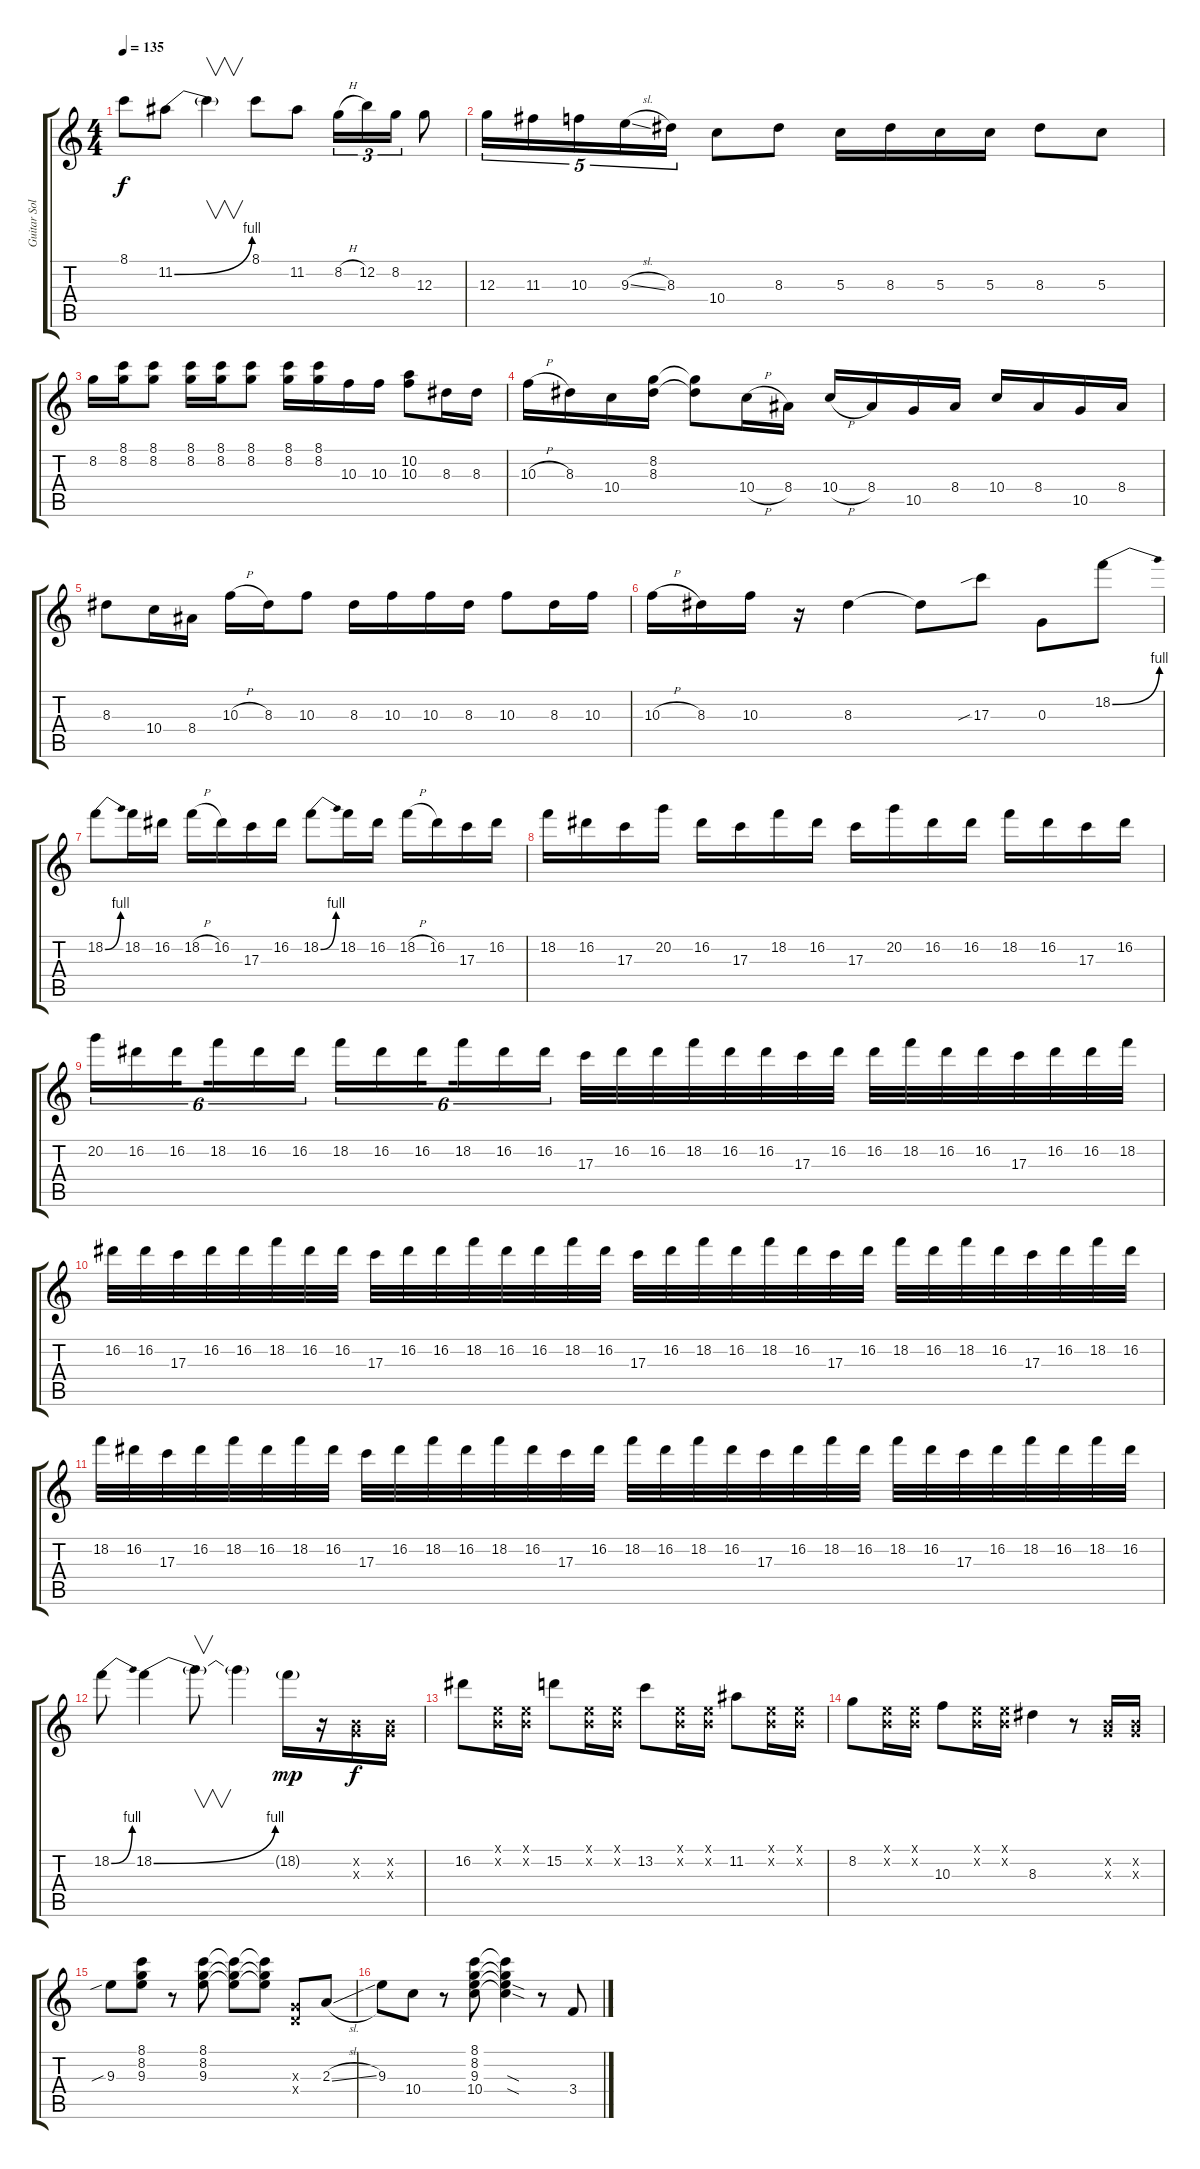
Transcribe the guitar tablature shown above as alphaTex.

\track ("Guitar Solo" "Guitar Sol") {instrument overdrivenguitar}
\staff {score tabs}
\tuning (E4 B3 G3 D3 A2 E2) {hide}
\ts (4 4)
\tempo 135
\clef g2
\ks c
8.1.8{dy f} 11.2{be (bend 0 0 60 4)}.8 11.2{t}.4{v} 8.1.8 11.2.8 8.2{h}.16{tu (3 2)} 12.2.16{tu (3 2)} 8.2.16{tu (3 2)} 12.3.8 |
12.3.16{tu (5 4)} 11.3.16{tu (5 4)} 10.3.16{tu (5 4)} 9.3{sl}.16{tu (5 4)} 8.3.16{tu (5 4)} 10.4.8 8.3.8 5.3.16 8.3.16 5.3.16 5.3.16 8.3.8 5.3.8 |
8.2.16 (8.1 8.2).16 (8.1 8.2).8 (8.1 8.2).16 (8.1 8.2).16 (8.1 8.2).8 (8.1 8.2).16 (8.1 8.2).16 10.3.16 10.3.16 (10.2 10.3).8 8.3.16 8.3.16 |
10.3{h}.16 8.3.16 10.4.16 (8.2 8.3).16 (8.2{t} 8.3{t}).8 10.4{h}.16 8.4.16 10.4{h}.16 8.4.16 10.5.16 8.4.16 10.4.16 8.4.16 10.5.16 8.4.16 |
8.3.8 10.4.16 8.4.16 10.3{h}.16 8.3.16 10.3.8 8.3.16 10.3.16 10.3.16 8.3.16 10.3.8 8.3.16 10.3.16 |
10.3{h}.16 8.3.16 10.3.16 r.16 8.3.4 8.3{t}.8 17.3{sib}.8 0.3.8 18.2{be (bend 0 0 60 4)}.8 |
18.2{be (bend 0 0 60 4)}.8 18.2.16 16.2.16 18.2{h}.16 16.2.16 17.3.16 16.2.16 18.2{be (bend 0 0 60 4)}.8 18.2.16 16.2.16 18.2{h}.16 16.2.16 17.3.16 16.2.16 |
18.2.16 16.2.16 17.3.16 20.2.16 16.2.16 17.3.16 18.2.16 16.2.16 17.3.16 20.2.16 16.2.16 16.2.16 18.2.16 16.2.16 17.3.16 16.2.16 |
20.2.16{tu (6 4)} 16.2.16{tu (6 4)} 16.2.16{tu (6 4) beam splitsecondary} 18.2.16{tu (6 4)} 16.2.16{tu (6 4)} 16.2.16{tu (6 4)} 18.2.16{tu (6 4)} 16.2.16{tu (6 4)} 16.2.16{tu (6 4) beam splitsecondary} 18.2.16{tu (6 4)} 16.2.16{tu (6 4)} 16.2.16{tu (6 4)} 17.3.32 16.2.32 16.2.32 18.2.32 16.2.32 16.2.32 17.3.32 16.2.32 16.2.32 18.2.32 16.2.32 16.2.32 17.3.32 16.2.32 16.2.32 18.2.32 |
16.2.32 16.2.32 17.3.32 16.2.32 16.2.32 18.2.32 16.2.32 16.2.32 17.3.32 16.2.32 16.2.32 18.2.32 16.2.32 16.2.32 18.2.32 16.2.32 17.3.32 16.2.32 18.2.32 16.2.32 18.2.32 16.2.32 17.3.32 16.2.32 18.2.32 16.2.32 18.2.32 16.2.32 17.3.32 16.2.32 18.2.32 16.2.32 |
18.2.32 16.2.32 17.3.32 16.2.32 18.2.32 16.2.32 18.2.32 16.2.32 17.3.32 16.2.32 18.2.32 16.2.32 18.2.32 16.2.32 17.3.32 16.2.32 18.2.32 16.2.32 18.2.32 16.2.32 17.3.32 16.2.32 18.2.32 16.2.32 18.2.32 16.2.32 17.3.32 16.2.32 18.2.32 16.2.32 18.2.32 16.2.32 |
18.2{be (bend 0 0 60 4)}.8 18.2{be (bend 0 0 60 4)}.4 18.2{t}.8{v} 18.2{t}.4 18.2{g}.16{dy mp} r.16 (0.2{x} 0.3{x}).16{dy f} (0.2{x} 0.3{x}).16 |
16.2.8 (0.1{x} 0.2{x}).16 (0.1{x} 0.2{x}).16 15.2.8 (0.1{x} 0.2{x}).16 (0.1{x} 0.2{x}).16 13.2.8 (0.1{x} 0.2{x}).16 (0.1{x} 0.2{x}).16 11.2.8 (0.1{x} 0.2{x}).16 (0.1{x} 0.2{x}).16 |
8.2.8 (0.1{x} 0.2{x}).16 (0.1{x} 0.2{x}).16 10.3.8 (0.1{x} 0.2{x}).16 (0.1{x} 0.2{x}).16 8.3.4 r.8 (0.2{x} 0.3{x}).16 (0.2{x} 0.3{x}).16 |
9.3{sib}.8 (8.1 8.2 9.3).8 r.8 (8.1 8.2 9.3).8 (8.1{t} 8.2{t} 9.3{t}).8 (8.1{t} 8.2{t} 9.3{t}).8 (0.3{x} 0.4{x}).8 2.3{sl}.8 |
9.3.8 10.4.8 r.8 (8.1 8.2 9.3 10.4).8 (8.1{t} 8.2{t} 9.3{sod t} 10.4{sod t}).4 r.8 3.4{sl}.8
